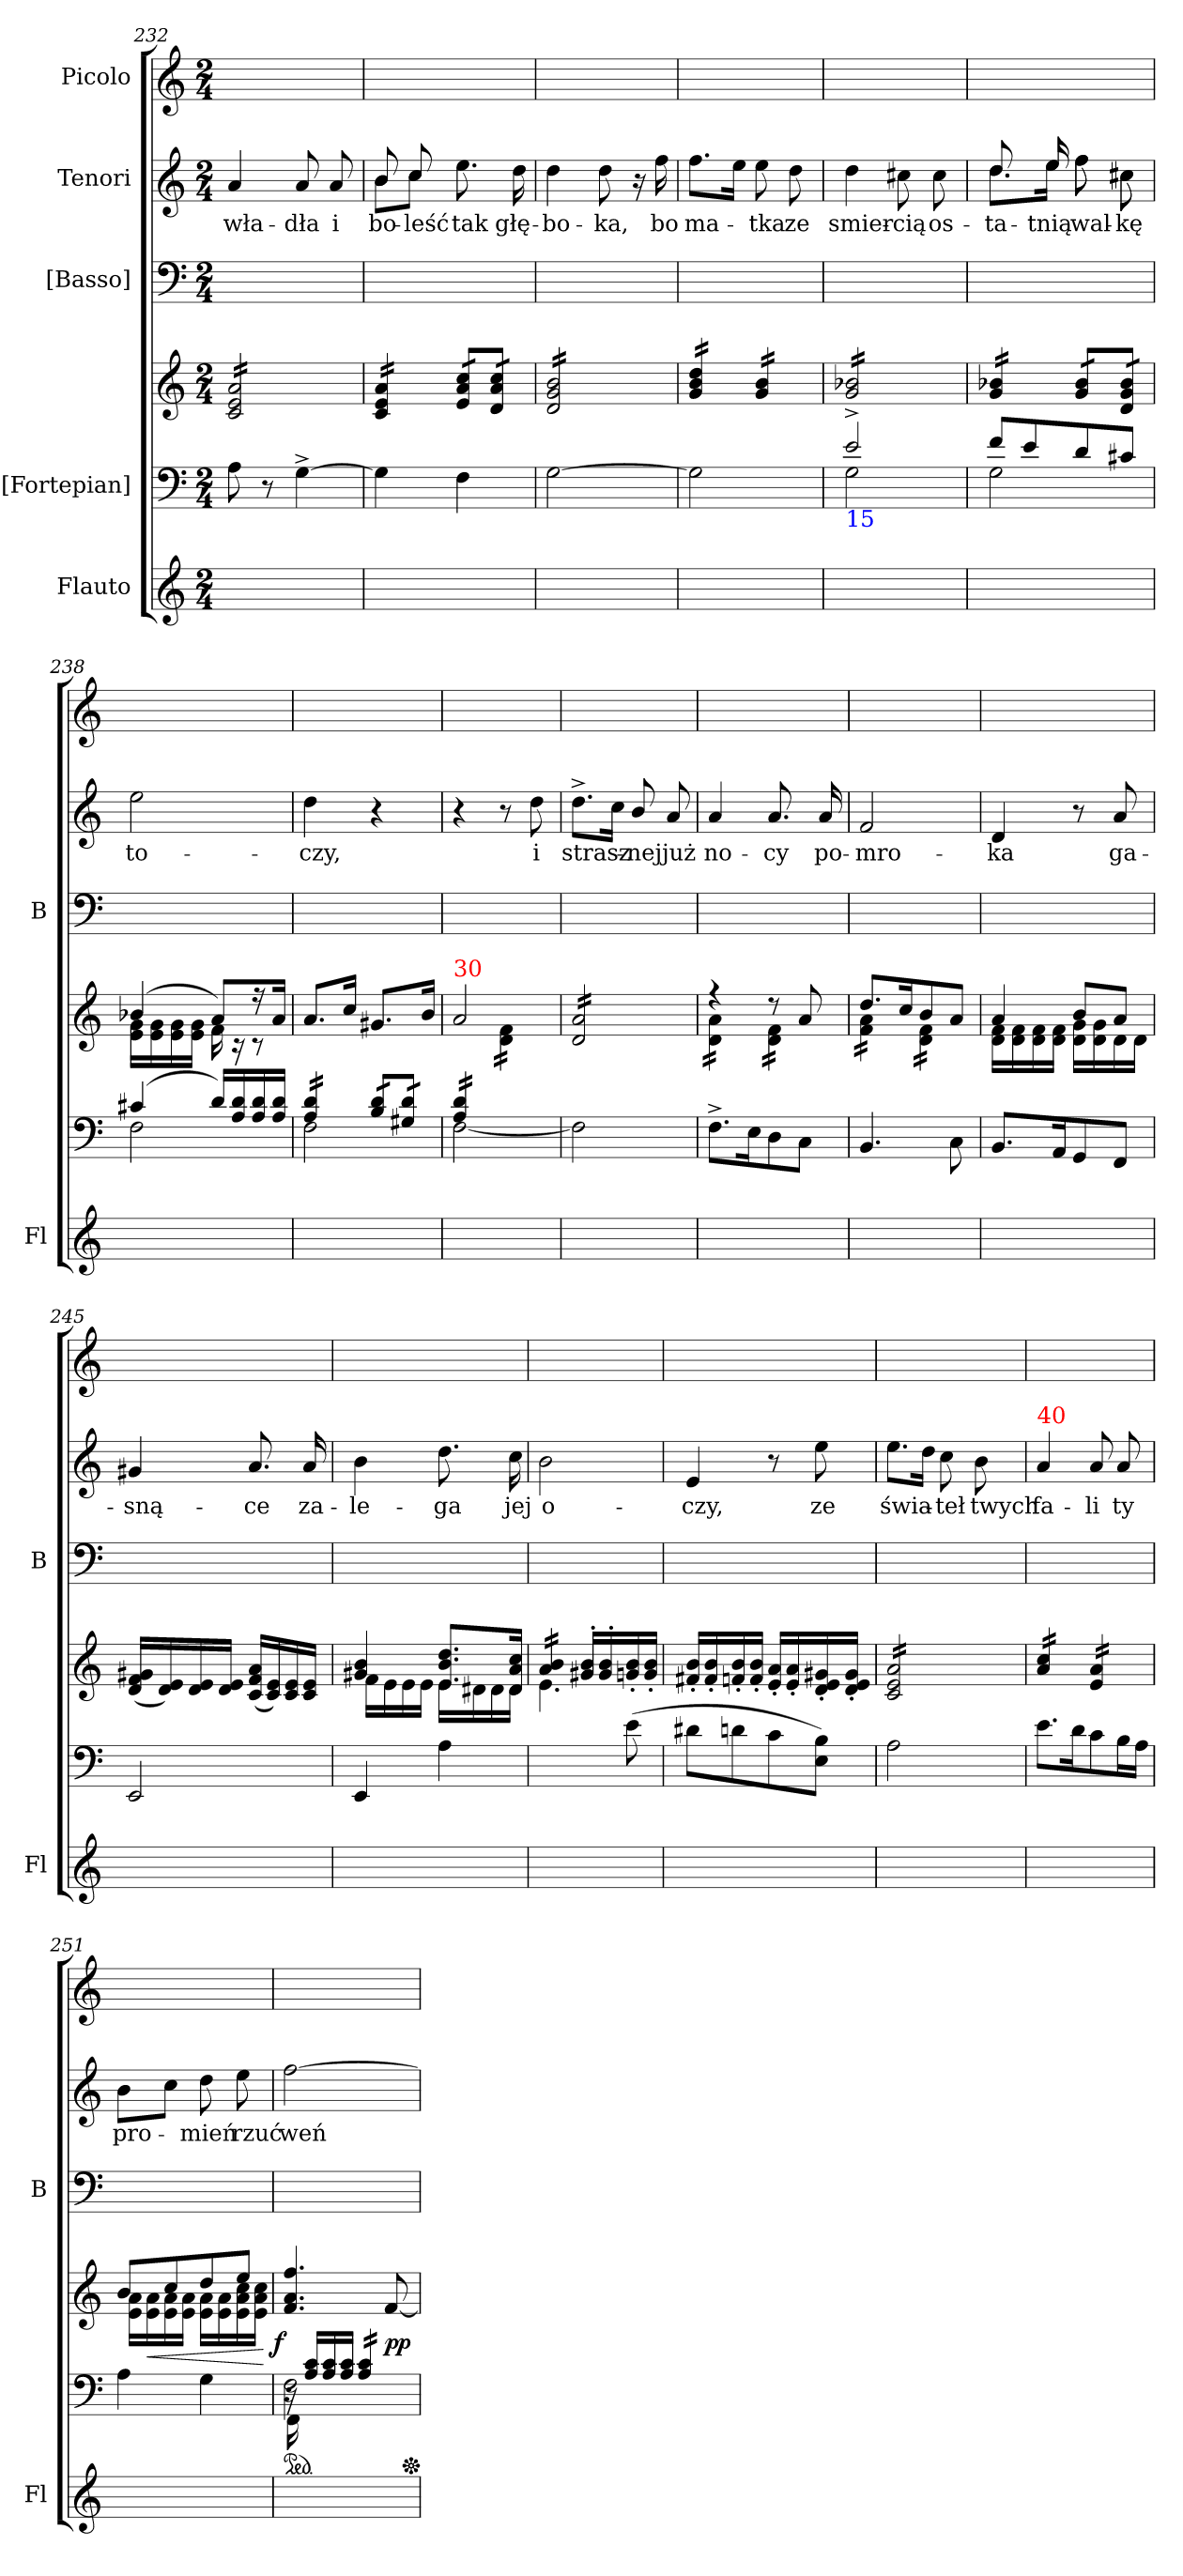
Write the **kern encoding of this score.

**kern	**kern	**kern	**dynam	**kern	**kern	**text	**kern
*part5	*part4	*part4	*part4	*part3	*part2	*part2	*part1
*staff6	*staff5	*staff4	*staff4/5	*staff3	*staff2	*staff2	*staff1
*I"Flauto	*I"[Fortepian]	*	*	*I"[Basso]	*I"Tenori	*	*I"Picolo
*I'Fl	*	*	*	*I'B	*	*	*
*clefG2	*clefF4	*clefG2	*	*clefF4	*clefG2	*	*clefG2
*	*	*	*	*	*ITrd8c12	*	*
*k[]	*k[]	*k[]	*	*k[]	*k[]	*	*k[]
*M2/4	*M2/4	*M2/4	*	*M2/4	*M2/4	*	*M2/4
=232	=232	=232	=232	=232	=232	=232	=232
*	*	*tremolo	*	*	*	*	*
2ryy	8A\	16c/ 16e/ 16a/LL	.	2ryy	4A/	-wła-	2ryy
.	.	16c/ 16e/ 16a/	.	.	.	.	.
.	8r	16c/ 16e/ 16a/	.	.	.	.	.
.	.	16c/ 16e/ 16a/	.	.	.	.	.
.	[4G^\	16c/ 16e/ 16a/	.	.	8A/	-dła	.
.	.	16c/ 16e/ 16a/	.	.	.	.	.
.	.	16c/ 16e/ 16a/	.	.	8A/	i	.
.	.	16c/ 16e/ 16a/JJ	.	.	.	.	.
=233	=233	=233	=233	=233	=233	=233	=233
!	!	!	!	!	!	!LO:LY:color=blue	!
*	*	*	*	*	*^	*	*
2ryy	4G\]	16c/ 16e/ 16a/LL	.	2ryy	8B\L	8Bi/	bo-	2ryy
.	.	16c/ 16e/ 16a/	.	.	.	.	.	.
!	!	!	!	!	!	!	!LO:LY:color=blue	!
.	.	16c/ 16e/ 16a/	.	.	8c\J	8ci/	-leść	.
.	.	16c/ 16e/ 16a/JJ	.	.	.	.	.	.
!	!	!	!	!	!	!	!LO:LY:color=blue	!
.	4F\	16e/ 16a/ 16cc/LL	.	.	8.e\	8.ryy	tak	.
.	.	16e/ 16a/ 16cc/	.	.	.	.	.	.
.	.	16d/ 16a/ 16cc/	.	.	.	.	.	.
.	.	16d/ 16a/ 16cc/JJ	.	.	16d\	16ryy	głę-	.
*	*	*	*	*	*v	*v	*	*
=234	=234	=234	=234	=234	=234	=234	=234
2ryy	[2G\	16d/ 16g/ 16b/LL	.	2ryy	4d\	-bo-	2ryy
.	.	16d/ 16g/ 16b/	.	.	.	.	.
.	.	16d/ 16g/ 16b/	.	.	.	.	.
.	.	16d/ 16g/ 16b/	.	.	.	.	.
.	.	16d/ 16g/ 16b/	.	.	8d\	-ka,	.
.	.	16d/ 16g/ 16b/	.	.	.	.	.
.	.	16d/ 16g/ 16b/	.	.	16r	.	.
.	.	16d/ 16g/ 16b/JJ	.	.	16f\	bo	.
=235	=235	=235	=235	=235	=235	=235	=235
2ryy	2G\]	16g/ 16b/ 16dd/LL	.	2ryy	8.f\L	ma-	2ryy
.	.	16g/ 16b/ 16dd/	.	.	.	.	.
.	.	16g/ 16b/ 16dd/	.	.	.	.	.
.	.	16g/ 16b/ 16dd/JJ	.	.	16e\Jk	.	.
.	.	16g/ 16b/LL	.	.	8e\	-tka	.
.	.	16g/ 16b/	.	.	.	.	.
.	.	16g/ 16b/	.	.	8d\	ze	.
.	.	16g/ 16b/JJ	.	.	.	.	.
=236	=236	=236	=236	=236	=236	=236	=236
*	*^	*	*	*	*	*	*
!	!LO:TX:b:color=blue:t=15	!	!	!	!	!	!	!
2ryy	2e^/	2G\	16g/ 16b-X/LL	.	2ryy	4d\	smier-	2ryy
.	.	.	16g/ 16b-X/	.	.	.	.	.
.	.	.	16g/ 16b-X/	.	.	.	.	.
.	.	.	16g/ 16b-X/	.	.	.	.	.
.	.	.	16g/ 16b-X/	.	.	8c#X\	-cią	.
.	.	.	16g/ 16b-X/	.	.	.	.	.
.	.	.	16g/ 16b-X/	.	.	8c#\	os-	.
.	.	.	16g/ 16b-X/JJ	.	.	.	.	.
=237	=237	=237	=237	=237	=237	=237	=237	=237
!	!	!	!	!	!	!	!LO:LY:color=blue	!
*	*	*	*	*	*	*^	*	*
2ryy	8f/L	2G\	16g/ 16b-X/LL	.	2ryy	8.d\L	8.d/	ta-	2ryy
.	.	.	16g/ 16b-X/	.	.	.	.	.	.
.	8e/	.	16g/ 16b-X/	.	.	.	.	.	.
!	!	!	!	!	!	!	!	!LO:LY:color=blue	!
.	.	.	16g/ 16b-X/JJ	.	.	16e\Jk	16e/	-tnią	.
!	!	!	!	!	!	!	!	!LO:LY:color=blue	!
.	8d/	.	16g/ 16b-/LL	.	.	8f\	8f\	wal-	.
.	.	.	16g/ 16b-/	.	.	.	.	.	.
!	!	!	!	!	!	!	!	!LO:LY:color=blue	!
.	8c#X/J	.	16d/ 16g/ 16b-/	.	.	8c#X\	8c#X\	-kę	.
.	.	.	16d/ 16g/ 16b-/JJ	.	.	.	.	.	.
*	*	*	*Xtremolo	*	*	*	*	*	*
*	*	*	*	*	*	*v	*v	*	*
=238	=238	=238	=238	=238	=238	=238	=238	=238
*	*	*	*^	*	*	*	*	*
2ryy	(<4c#X/	2F\	(4b-X/	16e\ 16g\LL	.	2ryy	2e\	to-	2ryy
.	.	.	.	16e\ 16g\	.	.	.	.	.
.	.	.	.	16e\ 16g\	.	.	.	.	.
.	.	.	.	16e\ 16g\JJ	.	.	.	.	.
.	16d/LL)	.	8a/L)	16f\	.	.	.	.	.
.	16A/ 16d/	.	.	16r	.	.	.	.	.
.	16A/ 16d/	.	16r	8rc	.	.	.	.	.
.	16A/ 16d/JJ	.	16a/Jk	.	.	.	.	.	.
*	*	*	*v	*v	*	*	*	*	*
=239	=239	=239	=239	=239	=239	=239	=239	=239
*	*tremolo	*	*	*	*	*	*	*
2ryy	16A/ 16d/LL	2F\	8.a/L	.	2ryy	4d\	-czy,	2ryy
.	16A/ 16d/	.	.	.	.	.	.	.
.	16A/ 16d/	.	.	.	.	.	.	.
.	16A/ 16d/JJ	.	16cc/Jk	.	.	.	.	.
.	16B/ 16d/LL	.	8.g#X/L	.	.	4r	.	.
.	16B/ 16d/	.	.	.	.	.	.	.
.	16G#X/ 16d/	.	.	.	.	.	.	.
.	16G#X/ 16d/JJ	.	16b/Jk	.	.	.	.	.
=240	=240	=240	=240	=240	=240	=240	=240	=240
*	*	*	*^	*	*	*	*	*
!	!	!	!LO:TX:a:color=red:t=30	!	!	!	!	!	!
2ryy	16A/ 16d/LL	[2F\	2a/	4ryy	.	2ryy	4r	.	2ryy
.	16A/ 16d/	.	.	.	.	.	.	.	.
.	16A/ 16d/	.	.	.	.	.	.	.	.
.	16A/ 16d/JJ	.	.	.	.	.	.	.	.
*	*Xtremolo	*	*	*	*	*	*	*	*
*	*	*	*tremolo	*	*	*	*	*	*
.	4ryy	.	.	16d\ 16f\LL	.	.	8r	.	.
.	.	.	.	16d\ 16f\	.	.	.	.	.
.	.	.	.	16d\ 16f\	.	.	8d\	i	.
.	.	.	.	16d\ 16f\JJ	.	.	.	.	.
*	*v	*v	*	*	*	*	*	*	*
*	*	*v	*v	*	*	*	*	*
=241	=241	=241	=241	=241	=241	=241	=241
2ryy	2F\]	16d/ 16a/LL	.	2ryy	8.d^\L	strasz-	2ryy
.	.	16d/ 16a/	.	.	.	.	.
.	.	16d/ 16a/	.	.	.	.	.
.	.	16d/ 16a/	.	.	16c\Jk	.	.
.	.	16d/ 16a/	.	.	8B/	-nej	.
.	.	16d/ 16a/	.	.	.	.	.
.	.	16d/ 16a/	.	.	8A/	już	.
.	.	16d/ 16a/JJ	.	.	.	.	.
=242	=242	=242	=242	=242	=242	=242	=242
*	*	*^	*	*	*	*	*
2ryy	8.F^>\L	4r	16d\ 16a\LL	.	2ryy	4A/	no-	2ryy
.	.	.	16d\ 16a\	.	.	.	.	.
.	.	.	16d\ 16a\	.	.	.	.	.
.	16E\K	.	16d\ 16a\JJ	.	.	.	.	.
.	8D\	8r	16d\ 16f\LL	.	.	8.A/	-cy	.
.	.	.	16d\ 16f\	.	.	.	.	.
.	8C\J	8a/	16d\ 16f\	.	.	.	.	.
.	.	.	16d\ 16f\JJ	.	.	16A/	po-	.
=243	=243	=243	=243	=243	=243	=243	=243	=243
2ryy	4.BB/	8.dd/L	16f\ 16a\LL	.	2ryy	2F/	-mro-	2ryy
.	.	.	16f\ 16a\	.	.	.	.	.
.	.	.	16f\ 16a\	.	.	.	.	.
.	.	16cc/K	16f\ 16a\JJ	.	.	.	.	.
.	.	8b/	16d\ 16f\LL	.	.	.	.	.
.	.	.	16d\ 16f\	.	.	.	.	.
.	8C\	8a/J	16d\ 16f\	.	.	.	.	.
.	.	.	16d\ 16f\JJ	.	.	.	.	.
=244	=244	=244	=244	=244	=244	=244	=244	=244
2ryy	8.BB/L	4a/	16d\ 16f\LL	.	2ryy	4D/	-ka	2ryy
.	.	.	16d\ 16f\	.	.	.	.	.
.	.	.	16d\ 16f\	.	.	.	.	.
.	16AA/K	.	16d\ 16f\JJ	.	.	.	.	.
.	8GG/	8b/L	16d\ 16g\LL	.	.	8r	.	.
.	.	.	16d\ 16g\	.	.	.	.	.
.	8FF/J	8a/J	16d\	.	.	8A/	ga-	.
.	.	.	16d\JJ	.	.	.	.	.
*	*	*Xtremolo	*	*	*	*	*	*
*	*	*v	*v	*	*	*	*	*
=245	=245	=245	=245	=245	=245	=245	=245
2ryy	2EE/	(<16d/ 16f/ 16g#X/LL	.	2ryy	4G#X/	-sną-	2ryy
.	.	16d/ 16e/)	.	.	.	.	.
.	.	16d/ 16e/	.	.	.	.	.
.	.	16d/ 16e/JJ	.	.	.	.	.
.	.	(>16c/ 16f/ 16a/LL	.	.	8.A/	-ce	.
.	.	16c/ 16e/)	.	.	.	.	.
.	.	16c/ 16e/	.	.	.	.	.
.	.	16c/ 16e/JJ	.	.	16A/	za-	.
=246	=246	=246	=246	=246	=246	=246	=246
*	*	*^	*	*	*	*	*
2ryy	4EE/	4g#X/ 4b/	16f\LL	.	2ryy	4B\	-le-	2ryy
.	.	.	16e\	.	.	.	.	.
.	.	.	16e\	.	.	.	.	.
.	.	.	16e\JJ	.	.	.	.	.
.	4A\	8.e/ 8.b/ 8.dd/L	16e\LL	.	.	8.d\	-ga	.
.	.	.	16d#X\	.	.	.	.	.
.	.	.	16d#\	.	.	.	.	.
.	.	16d#/ 16a/ 16cc/Jk	16d#\JJ	.	.	16c\	jej	.
=247	=247	=247	=247	=247	=247	=247	=247	=247
!	!	!LO:TX:a:t=....	!	!	!	!	!	!
*	*	*tremolo	*	*	*	*	*	*
2ryy	4.ryy	16a/ 16b/LL	4.e\	.	2ryy	2B\	o-	2ryy
.	.	16a/ 16b/	.	.	.	.	.	.
.	.	16a/ 16b/	.	.	.	.	.	.
.	.	16a/ 16b/JJ	.	.	.	.	.	.
*	*	*Xtremolo	*	*	*	*	*	*
.	.	16g#X'>/ 16b'>/LL	.	.	.	.	.	.
.	.	16g#'>/ 16b'>/	.	.	.	.	.	.
.	(8e\	16gn'>/ 16b'>/	8ryy	.	.	.	.	.
.	.	16g'>/ 16b'>/JJ	.	.	.	.	.	.
*	*	*v	*v	*	*	*	*	*
=248	=248	=248	=248	=248	=248	=248	=248
2ryy	8d#X\L	16f#X'>/ 16b'>/LL	.	2ryy	4E/	-czy,	2ryy
.	.	16f#'>/ 16b'>/	.	.	.	.	.
.	8dn\	16fn'>/ 16b'>/	.	.	.	.	.
.	.	16f'>/ 16b'>/JJ	.	.	.	.	.
.	8c\	16e'>/ 16a'>/LL	.	.	8r	.	.
.	.	16e'>/ 16a'>/	.	.	.	.	.
.	8E\ 8B\J)	16d'>/ 16e'>/ 16g#X'>/	.	.	8e\	ze	.
.	.	16d'>/ 16e'>/ 16g#'>/JJ	.	.	.	.	.
=249	=249	=249	=249	=249	=249	=249	=249
*	*	*tremolo	*	*	*	*	*
2ryy	2A\	16c/ 16e/ 16a/LL	.	2ryy	8.e\L	świa-	2ryy
.	.	16c/ 16e/ 16a/	.	.	.	.	.
.	.	16c/ 16e/ 16a/	.	.	.	.	.
.	.	16c/ 16e/ 16a/	.	.	16d\Jk	.	.
.	.	16c/ 16e/ 16a/	.	.	8c\	-teł	.
.	.	16c/ 16e/ 16a/	.	.	.	.	.
.	.	16c/ 16e/ 16a/	.	.	8B\	twych	.
.	.	16c/ 16e/ 16a/JJ	.	.	.	.	.
=250	=250	=250	=250	=250	=250	=250	=250
!	!	!	!	!	!LO:TX:a:color=red:t=40	!	!
2ryy	8.e\L	16a/ 16cc/LL	.	2ryy	4A/	fa-	2ryy
.	.	16a/ 16cc/	.	.	.	.	.
.	.	16a/ 16cc/	.	.	.	.	.
.	16d\K	16a/ 16cc/JJ	.	.	.	.	.
.	8c\	16e/ 16a/LL	.	.	8A/	-li	.
.	.	16e/ 16a/	.	.	.	.	.
.	16B\L	16e/ 16a/	.	.	8A/	ty	.
.	16A\JJ	16e/ 16a/JJ	.	.	.	.	.
*	*	*Xtremolo	*	*	*	*	*
=251	=251	=251	=251	=251	=251	=251	=251
*	*	*^	*	*	*	*	*
2ryy	4A\	8b/L	16e\ 16a\LL	.	2ryy	8B\L	pro-	2ryy
.	.	.	16e\ 16a\	<	.	.	.	.
.	.	8cc/	16e\ 16a\	.	.	8c\J	.	.
.	.	.	16e\ 16a\JJ	.	.	.	.	.
.	4G\	8dd/	16e\ 16a\LL	.	.	8d\	-mień	.
.	.	.	16e\ 16a\	.	.	.	.	.
.	.	8ee/J	16e\ 16a\ 16cc\	.	.	8e\	rzuć	.
.	.	.	16e\ 16a\ 16cc\JJ	.	.	.	.	.
*	*	*v	*v	*	*	*	*	*
.	.	.	[	.	.	.	.
=252	=252	=252	=252	=252	=252	=252	=252
*	*^	*	*	*	*	*	*
*	*	*^	*	*	*	*	*	*
!	!	!	!	!LO:TX:b:i:t=ten	!	!	!	!	!
!	!	!	!	!	!LO:DY:rj	!	!	!	!
*	*ped	*	*	*	*	*	*	*	*
*	*	*	*	*^	*	*	*	*	*
2ryy	16r	2F\	16FF\	4.f/ 4.a/ 4.ff/	4..ryy	f	2ryy	[2f\	weń	2ryy
.	16A/ 16c/LL	.	16ryy	.	.	.	.	.	.	.
.	16A/ 16c/	.	8ryy	.	.	.	.	.	.	.
.	16A/ 16c/JJ	.	.	.	.	.	.	.	.	.
*	*tremolo	*	*	*	*	*	*	*	*	*
.	16A/ 16c/LL	.	4ryy	.	.	.	.	.	.	.
.	16A/ 16c/	.	.	.	.	.	.	.	.	.
.	16A/ 16c/	.	.	[8f/	.	pp	.	.	.	.
*	*Xped	*	*	*	*	*	*	*	*	*
.	16A/ 16c/JJ	.	.	.	16ryy	.	.	.	.	.
*	*Xtremolo	*	*	*	*	*	*	*	*	*
*	*v	*v	*v	*	*	*	*	*	*	*
*	*	*v	*v	*	*	*	*	*
=	=	=	=	=	=	=	=
*-	*-	*-	*-	*-	*-	*-	*-
